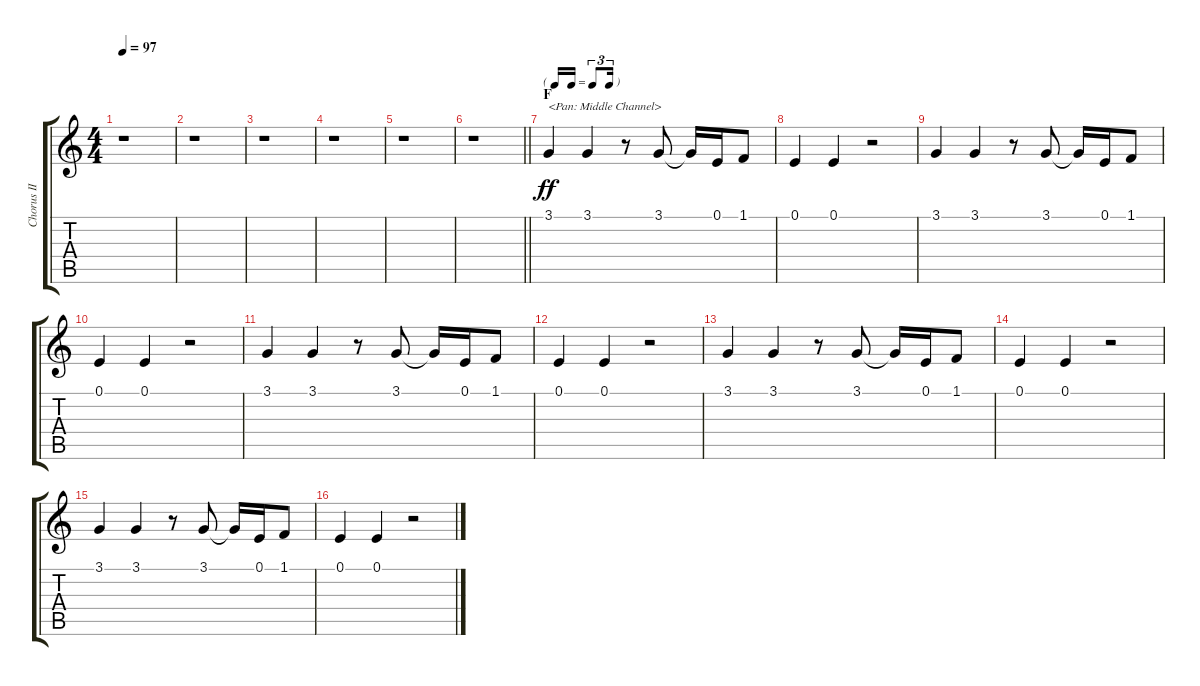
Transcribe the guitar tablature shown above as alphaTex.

\track ("Chorus II" "Chorus II") {instrument voiceoohs}
\staff {score tabs}
\tuning (E4 B3 G3 D3 A2 E2) {hide}
\ts (4 4)
\tempo 97
\clef g2
\ks c
r.1{dy ff} |
r.1 |
r.1 |
r.1 |
r.1 |
\barLineRight lightlight
r.1 |
\tf triplet16th
\section ("" "F")
3.1.4{txt "<Pan: Middle Channel>" balance 8} 3.1.4 r.8 3.1.8 3.1{t}.16 0.1.16 1.1.8 |
0.1.4 0.1.4 r.2 |
3.1.4 3.1.4 r.8 3.1.8 3.1{t}.16 0.1.16 1.1.8 |
0.1.4 0.1.4 r.2 |
3.1.4 3.1.4 r.8 3.1.8 3.1{t}.16 0.1.16 1.1.8 |
0.1.4 0.1.4 r.2 |
3.1.4 3.1.4 r.8 3.1.8 3.1{t}.16 0.1.16 1.1.8 |
0.1.4 0.1.4 r.2 |
3.1.4 3.1.4 r.8 3.1.8 3.1{t}.16 0.1.16 1.1.8 |
0.1.4 0.1.4 r.2
